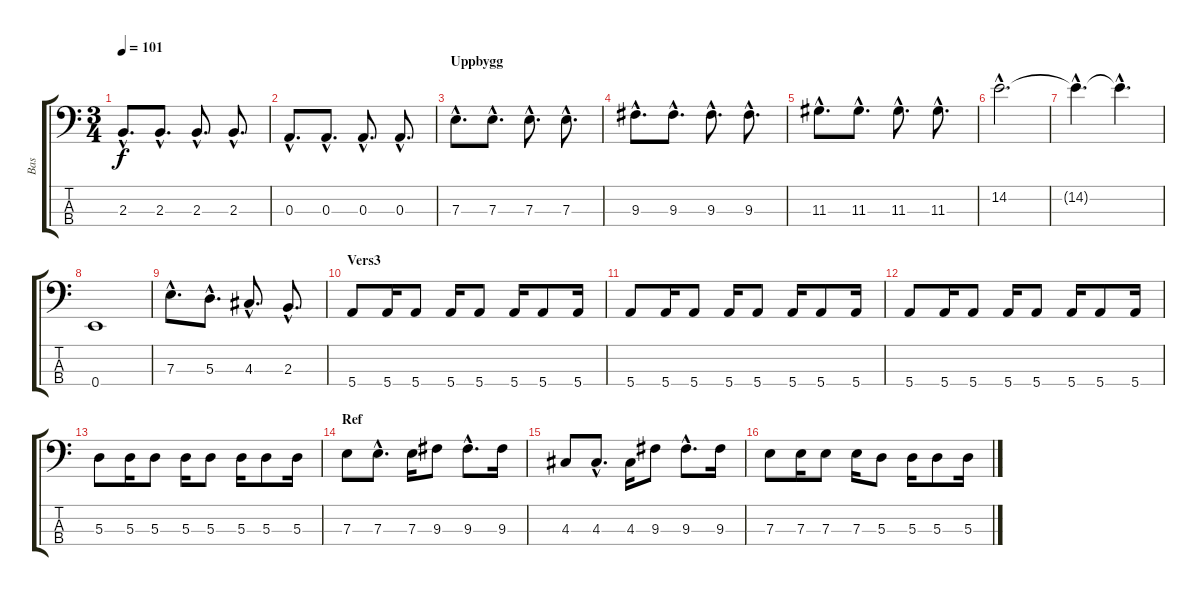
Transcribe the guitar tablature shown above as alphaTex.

\track ("Bas" "Bas") {instrument electricbasspick}
\staff {score tabs}
\tuning (G2 D2 A1 E1) {hide}
\ts (3 4)
\tempo 101
\clef f4
\ks c
2.3{hac}.8{d dy f} 2.3{hac}.8{d} 2.3{hac}.8{d} 2.3{hac}.8{d} |
0.3{hac}.8{d} 0.3{hac}.8{d} 0.3{hac}.8{d} 0.3{hac}.8{d} |
\section ("" "Uppbygg")
7.3{hac}.8{d} 7.3{hac}.8{d} 7.3{hac}.8{d} 7.3{hac}.8{d} |
9.3{hac}.8{d} 9.3{hac}.8{d} 9.3{hac}.8{d} 9.3{hac}.8{d} |
11.3{hac}.8{d} 11.3{hac}.8{d} 11.3{hac}.8{d} 11.3{hac}.8{d} |
14.2{hac}.2{d} |
14.2{hac t}.4{d} 14.2{hac t}.4{d} |
0.4.1 |
7.3{hac}.8{d} 5.3{hac}.8{d} 4.3{hac}.8{d} 2.3{hac}.8{d} |
\section ("" "Vers3")
5.4.8 5.4.16 5.4.8 5.4.16 5.4.8 5.4.16 5.4.8 5.4.16 |
5.4.8 5.4.16 5.4.8 5.4.16 5.4.8 5.4.16 5.4.8 5.4.16 |
5.4.8 5.4.16 5.4.8 5.4.16 5.4.8 5.4.16 5.4.8 5.4.16 |
5.3.8 5.3.16 5.3.8 5.3.16 5.3.8 5.3.16 5.3.8 5.3.16 |
\section ("" "Ref")
7.3.8 7.3{hac}.8{d} 7.3.16 9.3.8 9.3{hac}.8{d} 9.3.16 |
4.3.8 4.3{hac}.8{d} 4.3.16 9.3.8 9.3{hac}.8{d} 9.3.16 |
7.3.8 7.3.16 7.3.8 7.3.16 5.3.8 5.3.16 5.3.8 5.3.16
